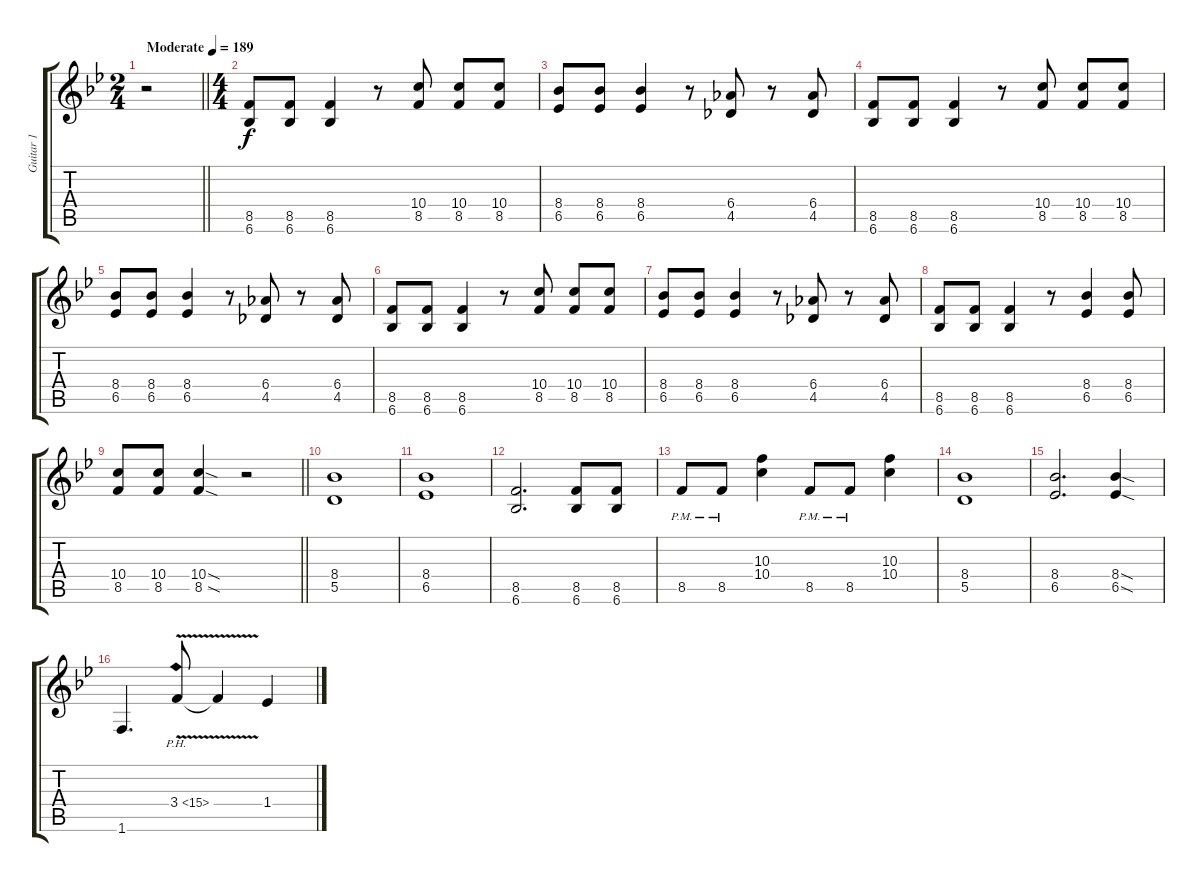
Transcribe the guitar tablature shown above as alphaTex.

\track ("Guitar 1" "Guitar 1") {instrument overdrivenguitar}
\staff {score tabs}
\tuning (E4 B3 G3 D3 A2 E2) {hide}
\ts (2 4)
\tempo (189 "Moderate")
\clef g2
\barLineRight lightlight
\ks bb
r.2{dy f instrument overdrivenguitar} |
\ts (4 4)
(8.5 6.6).8 (8.5 6.6).8 (8.5 6.6).4 r.8 (10.4 8.5).8 (10.4 8.5).8 (10.4 8.5).8 |
(8.4 6.5).8 (8.4 6.5).8 (8.4 6.5).4 r.8 (6.4 4.5).8 r.8 (6.4 4.5).8 |
(8.5 6.6).8 (8.5 6.6).8 (8.5 6.6).4 r.8 (10.4 8.5).8 (10.4 8.5).8 (10.4 8.5).8 |
(8.4 6.5).8 (8.4 6.5).8 (8.4 6.5).4 r.8 (6.4 4.5).8 r.8 (6.4 4.5).8 |
(8.5 6.6).8 (8.5 6.6).8 (8.5 6.6).4 r.8 (10.4 8.5).8 (10.4 8.5).8 (10.4 8.5).8 |
(8.4 6.5).8 (8.4 6.5).8 (8.4 6.5).4 r.8 (6.4 4.5).8 r.8 (6.4 4.5).8 |
(8.5 6.6).8 (8.5 6.6).8 (8.5 6.6).4 r.8 (8.4 6.5).4 (8.4 6.5).8 |
\barLineRight lightlight
(10.4 8.5).8 (10.4 8.5).8 (10.4{sod} 8.5{sod}).4 r.2 |
(8.4 5.5).1 |
(8.4 6.5).1 |
(8.5 6.6).2{d} (8.5 6.6).8 (8.5 6.6).8 |
8.5{pm}.8 8.5{pm}.8 (10.3 10.4).4 8.5{pm}.8 8.5{pm}.8 (10.3 10.4).4 |
(8.4 5.5).1 |
(8.4 6.5).2{d} (8.4{sod} 6.5{sod}).4 |
1.6.4{d} 3.4{ph 12 v}.8 3.4{t}.4 1.4.4
